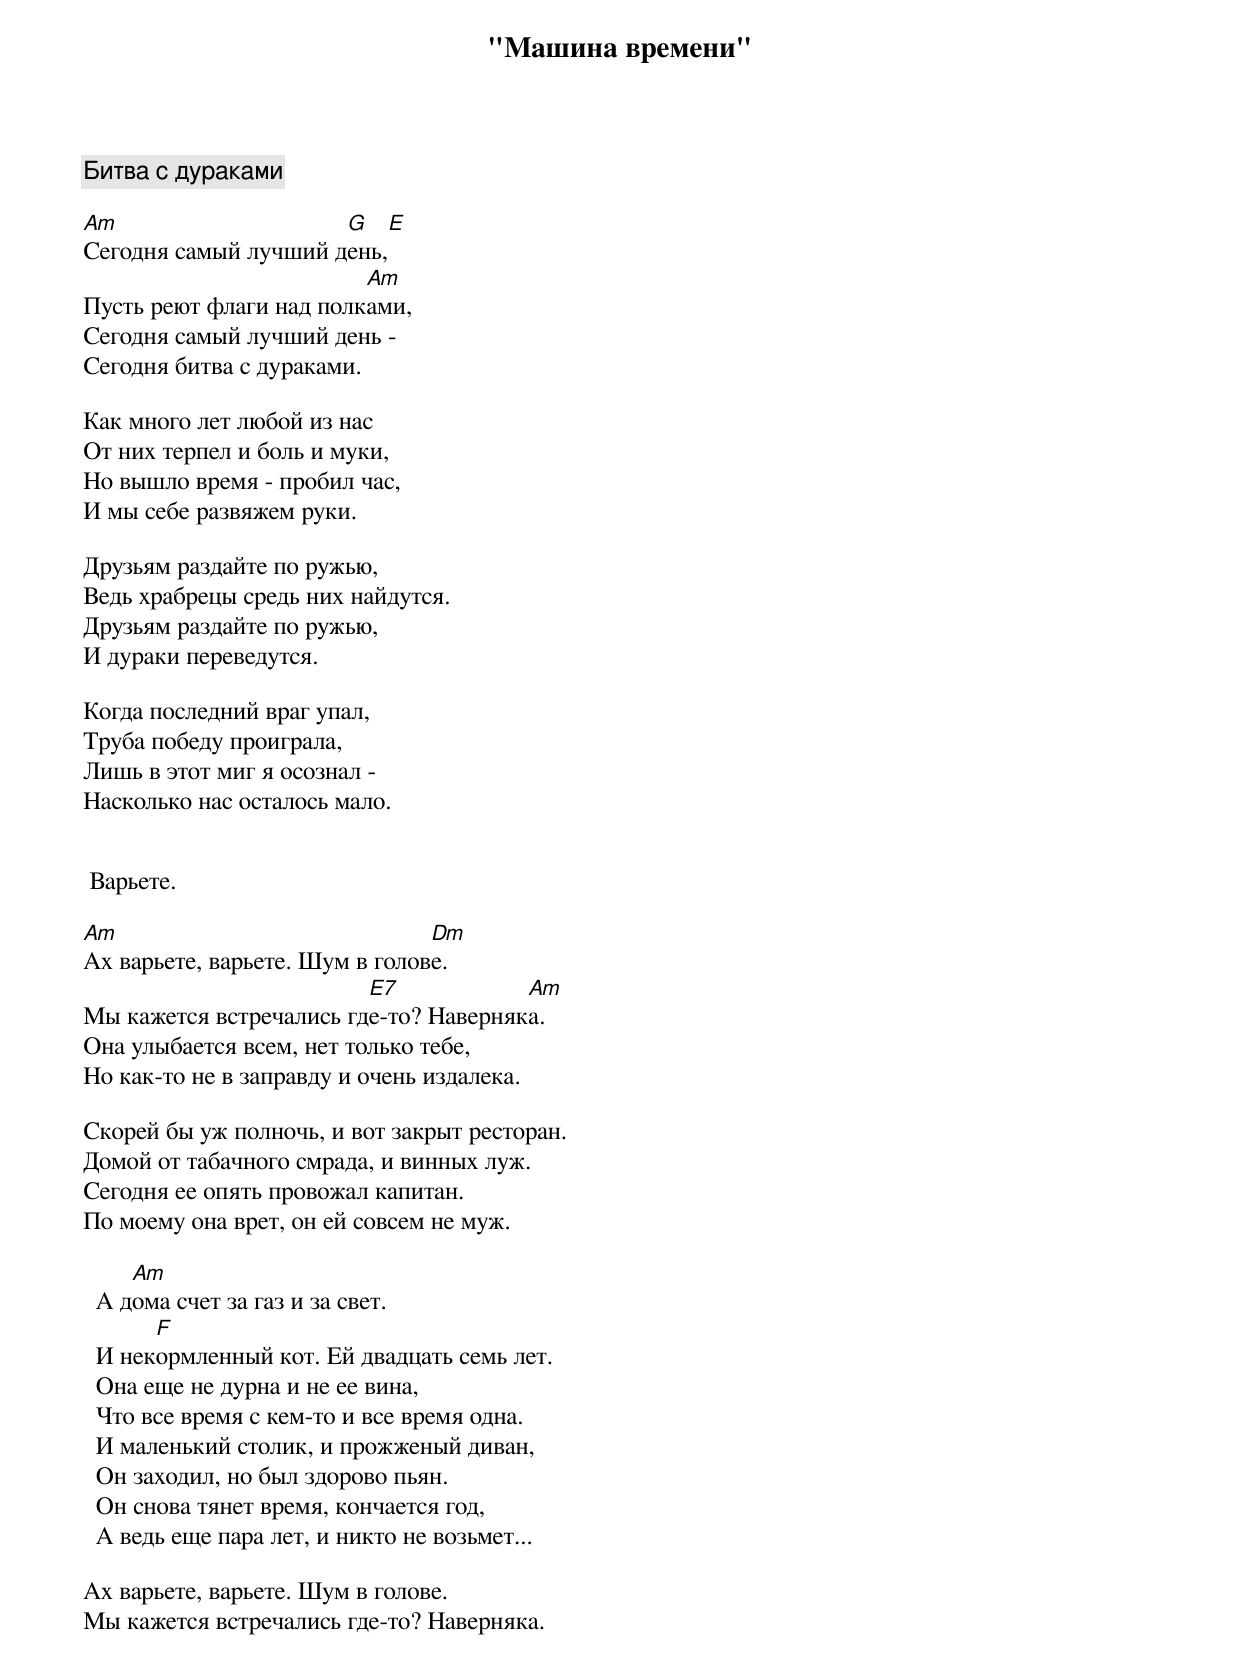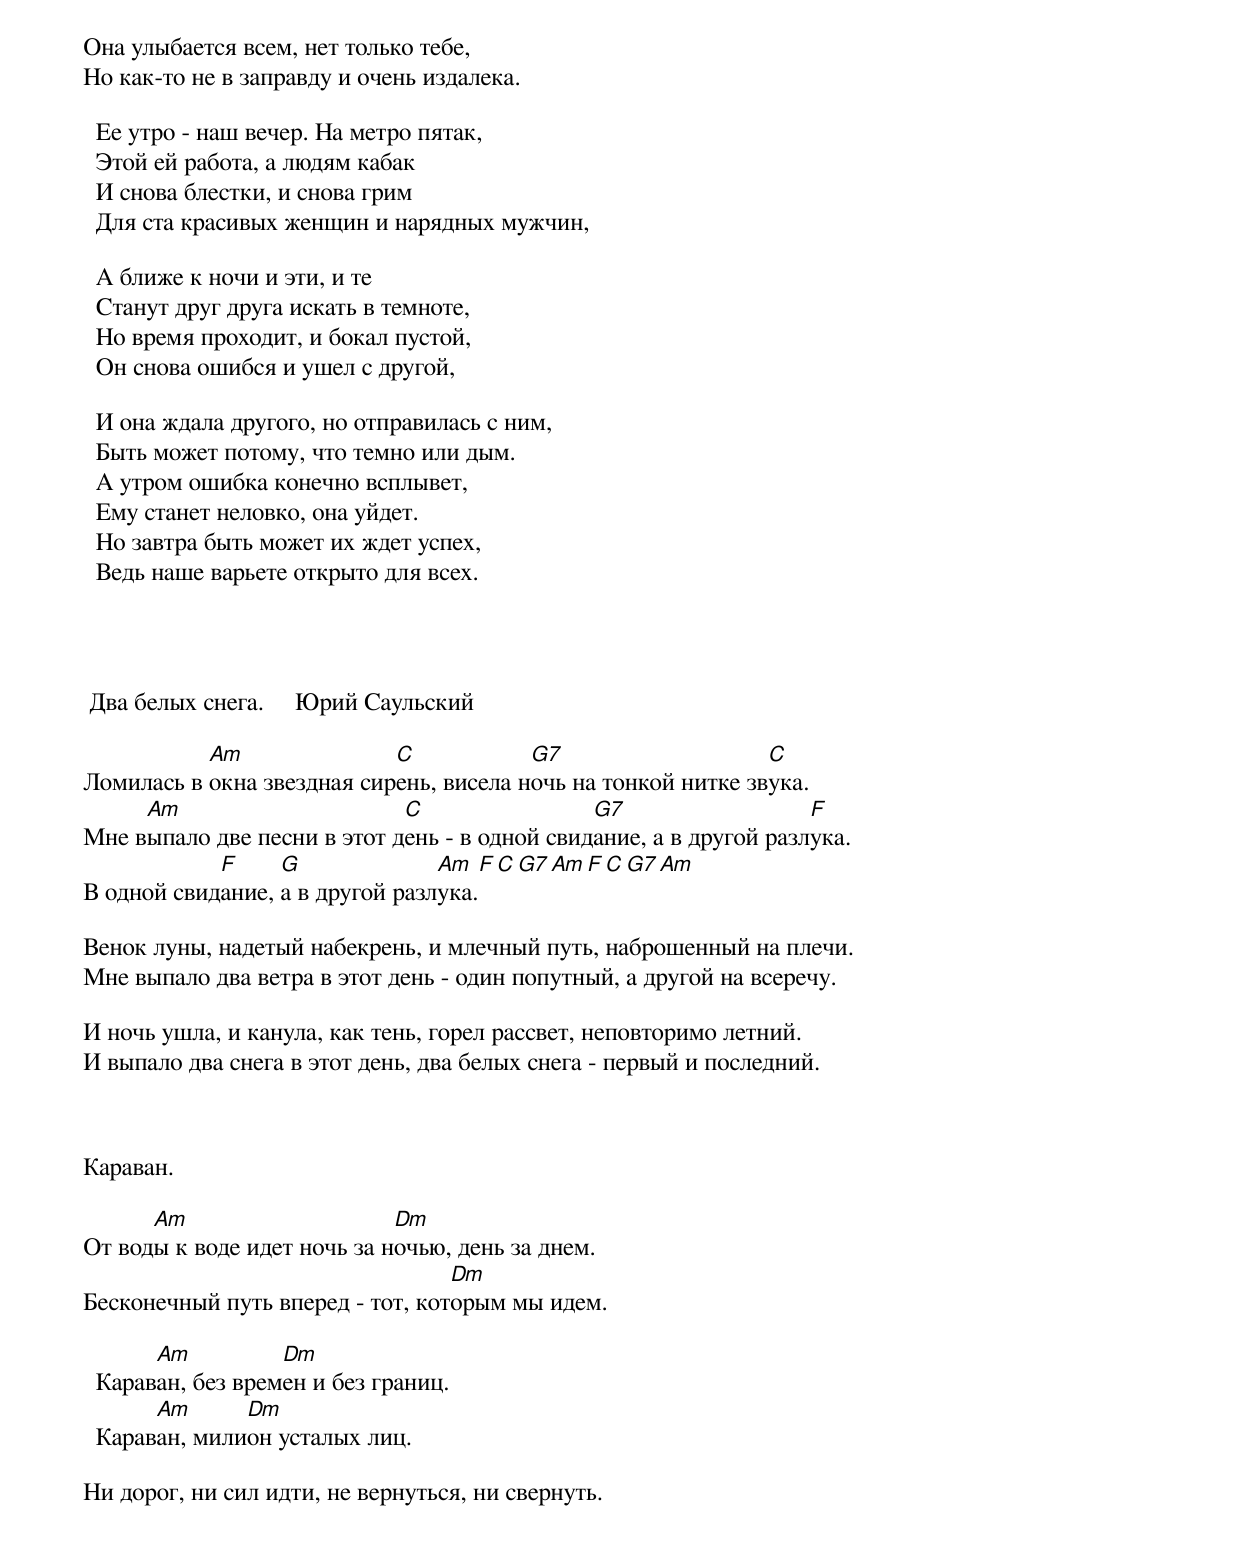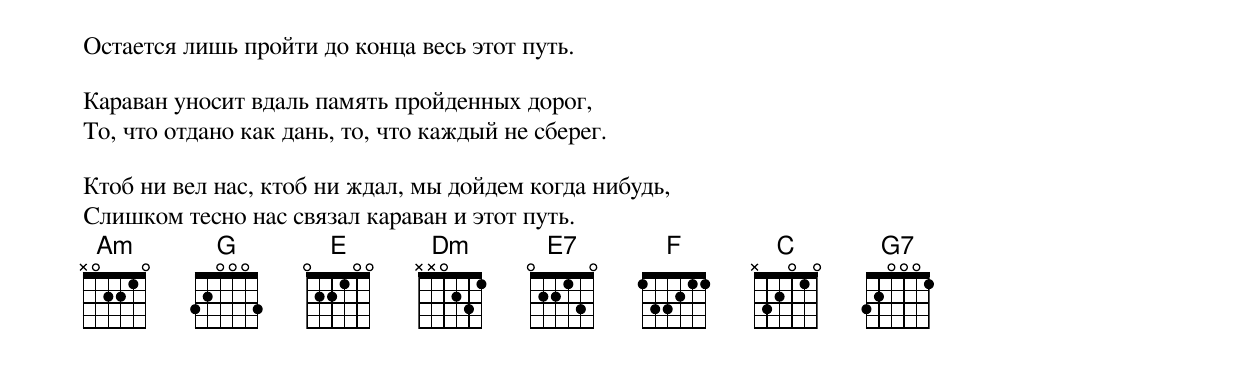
 "Машина времени"

Битва с дураками

Am                    G    E
Сегодня самый лучший день,
                         Am
Пусть реют флаги над полками,
Сегодня самый лучший день -
Сегодня битва с дураками.

Как много лет любой из нас
От них терпел и боль и муки,
Но вышло время - пробил час,
И мы себе развяжем руки.

Друзьям раздайте по ружью,
Ведь храбрецы средь них найдутся.
Друзьям раздайте по ружью,
И дураки переведутся.

Когда последний враг упал,
Труба победу проиграла,
Лишь в этот миг я осознал -
Насколько нас осталось мало.


 Варьете.

Am                              Dm
Ах варьете, варьете. Шум в голове.
                         E7            Am
Мы кажется встречались где-то? Наверняка.
Она улыбается всем, нет только тебе,
Но как-то не в заправду и очень издалека.

Скорей бы уж полночь, и вот закрыт ресторан.
Домой от табачного смрада, и винных луж.
Сегодня ее опять провожал капитан.
По моему она врет, он ей совсем не муж.

     Am
  А дома счет за газ и за свет.
       F
  И некормленный кот. Ей двадцать семь лет.
  Она еще не дурна и не ее вина,
  Что все время с кем-то и все время одна.
  И маленький столик, и прожженый диван,
  Он заходил, но был здорово пьян.
  Он снова тянет время, кончается год,
  А ведь еще пара лет, и никто не возьмет...

Ах варьете, варьете. Шум в голове.
Мы кажется встречались где-то? Наверняка.
Она улыбается всем, нет только тебе,
Но как-то не в заправду и очень издалека.

  Ее утро - наш вечер. На метро пятак,
  Этой ей работа, а людям кабак
  И снова блестки, и снова грим
  Для ста красивых женщин и нарядных мужчин,

  А ближе к ночи и эти, и те
  Станут друг друга искать в темноте,
  Но время проходит, и бокал пустой,
  Он снова ошибся и ушел с другой,

  И она ждала другого, но отправилась с ним,
  Быть может потому, что темно или дым.
  А утром ошибка конечно всплывет,
  Ему станет неловко, она уйдет.
  Но завтра быть может их ждет успех,
  Ведь наше варьете открыто для всех.




 Два белых снега.     Юрий Саульский

           Am               C            G7                    C
Ломилась в окна звездная сирень, висела ночь на тонкой нитке звука.
     Am                      C                 G7                   F
Мне выпало две песни в этот день - в одной свидание, а в другой разлука.
            F     G              Am         F   C G7  Am    F   C G7  Am
В одной свидание, а в другой разлука.

Венок луны, надетый набекрень, и млечный путь, наброшенный на плечи.
Мне выпало два ветра в этот день - один попутный, а другой на всеречу.

И ночь ушла, и канула, как тень, горел рассвет, неповторимо летний.
И выпало два снега в этот день, два белых снега - первый и последний.



Караван.

      Am                     Dm
От воды к воде идет ночь за ночью, день за днем.
                                  Dm
Бесконечный путь вперед - тот, которым мы идем.

       Am          Dm
  Караван, без времен и без границ.
       Am      Dm
  Караван, милион усталых лиц.

Ни дорог, ни сил идти, не вернуться, ни свернуть.
Остается лишь пройти до конца весь этот путь.

Караван уносит вдаль память пройденных дорог,
То, что отдано как дань, то, что каждый не сберег.

Ктоб ни вел нас, ктоб ни ждал, мы дойдем когда нибудь,
Слишком тесно нас связал караван и этот путь.
